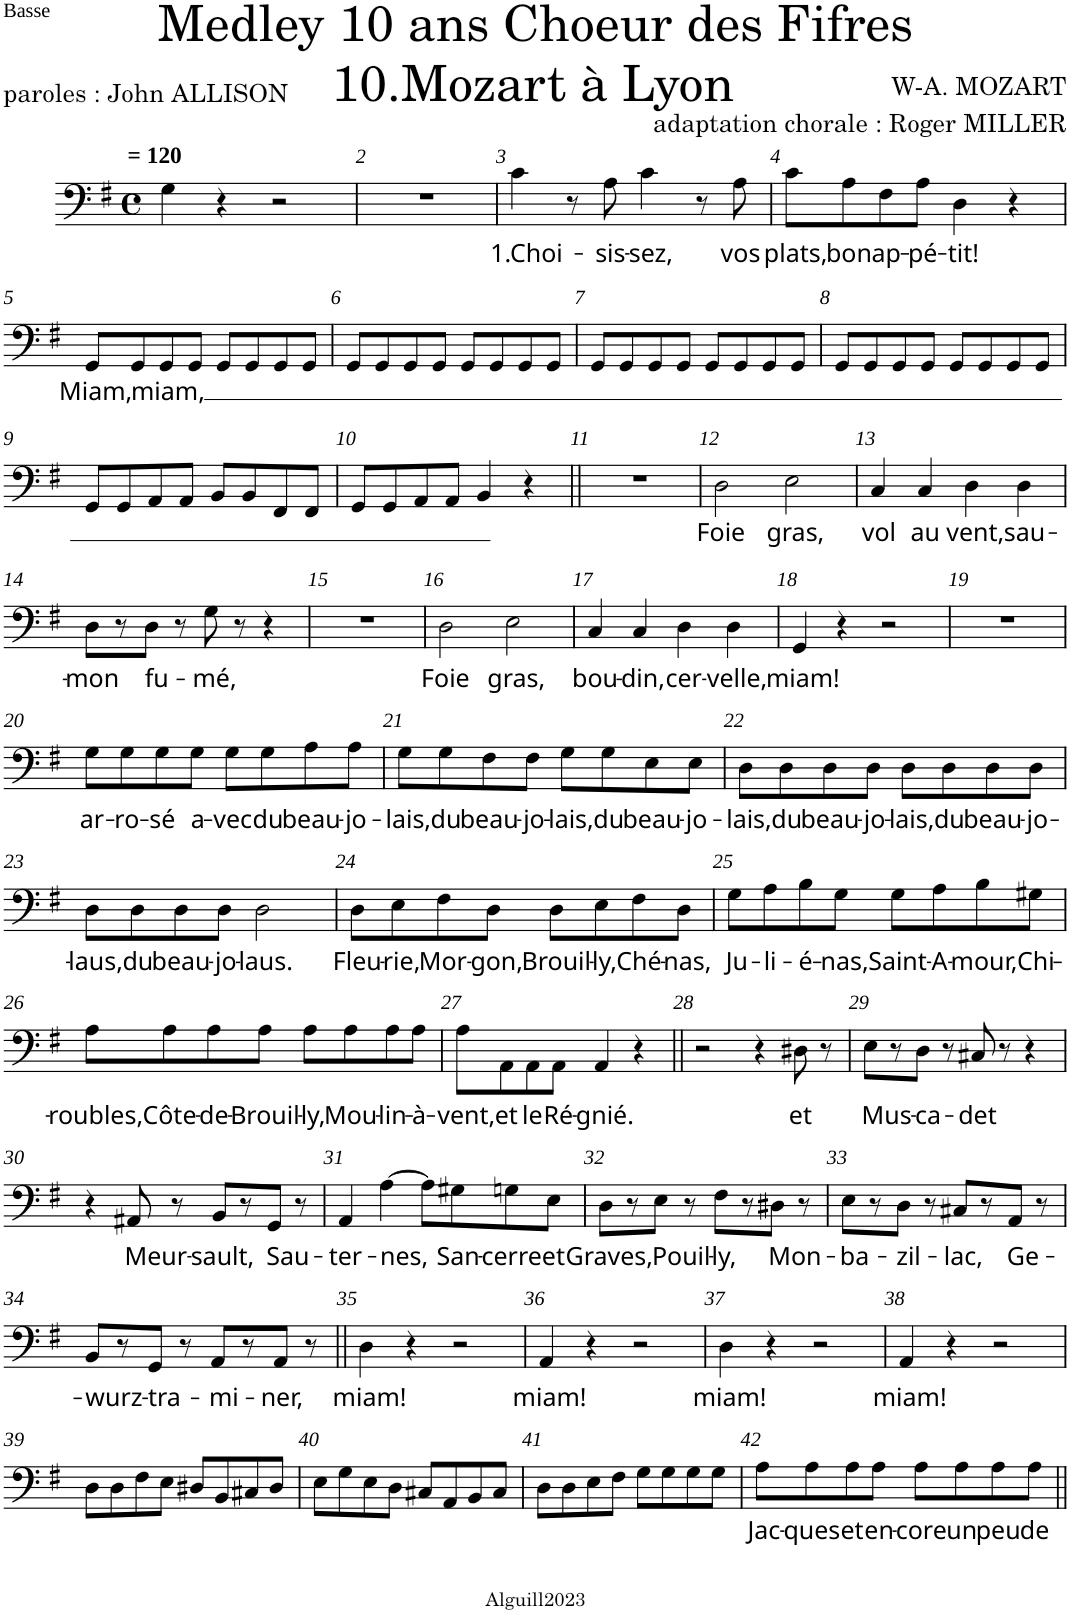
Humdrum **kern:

**kern	**text
*part1	*part1
*staff1	*staff1
*I"Basse	*
*I'Ba.	*
*clefF4	*
*k[f#]	*
*G:	*
*M4/4	*
*met(c)	*
=1	=1
!LO:TX:a:B:t== 120	!
4G\	.
4r	.
2r	.
=2	=2
1r	.
=3	=3
!	!LO:LY:b
4c\	1.Choi-
8r	.
!	!LO:LY:b
8A\	-sis-
!	!LO:LY:b
4c\	-sez,
8r	.
!	!LO:LY:b
8A\	vos
=4	=4
!	!LO:LY:b
8c\L	plats,
!	!LO:LY:b
8A\	bon
!	!LO:LY:b
8F#\	ap-
!	!LO:LY:b
8A\J	-pé-
!	!LO:LY:b
4D\	-tit!
4r	.
!!LO:LB:g=z
=5	=5
!	!LO:LY:b
8GG/L	Miam,
!	!LO:LY:b
8GG/	miam,
8GG/	.
8GG/J	.
8GG/L	.
8GG/	.
8GG/	.
8GG/J	.
=6	=6
8GG/L	.
8GG/	.
8GG/	.
8GG/J	.
8GG/L	.
8GG/	.
8GG/	.
8GG/J	.
=7	=7
8GG/L	.
8GG/	.
8GG/	.
8GG/J	.
8GG/L	.
8GG/	.
8GG/	.
8GG/J	.
=8	=8
8GG/L	.
8GG/	.
8GG/	.
8GG/J	.
8GG/L	.
8GG/	.
8GG/	.
8GG/J	.
!!LO:LB:g=z
=9	=9
8GG/L	.
8GG/	.
8AA/	.
8AA/J	.
8BB/L	.
8BB/	.
8FF#/	.
8FF#/J	.
=10	=10
8GG/L	.
8GG/	.
8AA/	.
8AA/J	.
4BB/	.
4r	.
=11||	=11||
1r	.
=12	=12
!	!LO:LY:b
2D\	Foie
!	!LO:LY:b
2E\	gras,
=13	=13
!	!LO:LY:b
4C/	vol
!	!LO:LY:b
4C/	au
!	!LO:LY:b
4D\	vent,
!	!LO:LY:b
4D\	sau-
!!LO:LB:g=z
=14	=14
!	!LO:LY:b
8D\L	-mon
8r	.
!	!LO:LY:b
8D\J	fu-
8r	.
!	!LO:LY:b
8G\	-mé,
8r	.
4r	.
=15	=15
1r	.
=16	=16
!	!LO:LY:b
2D\	Foie
!	!LO:LY:b
2E\	gras,
=17	=17
!	!LO:LY:b
4C/	bou-
!	!LO:LY:b
4C/	-din,
!	!LO:LY:b
4D\	cer-
!	!LO:LY:b
4D\	-velle,
=18	=18
!	!LO:LY:b
4GG/	miam!
4r	.
2r	.
=19	=19
1r	.
!!LO:LB:g=z
=20	=20
!	!LO:LY:b
8G\L	ar-
!	!LO:LY:b
8G\	-ro-
!	!LO:LY:b
8G\	-sé
!	!LO:LY:b
8G\J	a-
!	!LO:LY:b
8G\L	-vec
!	!LO:LY:b
8G\	du
!	!LO:LY:b
8A\	beau-
!	!LO:LY:b
8A\J	-jo-
=21	=21
!	!LO:LY:b
8G\L	-lais,
!	!LO:LY:b
8G\	du
!	!LO:LY:b
8F#\	beau-
!	!LO:LY:b
8F#\J	-jo-
!	!LO:LY:b
8G\L	-lais,
!	!LO:LY:b
8G\	du
!	!LO:LY:b
8E\	beau-
!	!LO:LY:b
8E\J	-jo-
=22	=22
!	!LO:LY:b
8D\L	-lais,
!	!LO:LY:b
8D\	du
!	!LO:LY:b
8D\	beau-
!	!LO:LY:b
8D\J	-jo-
!	!LO:LY:b
8D\L	-lais,
!	!LO:LY:b
8D\	du
!	!LO:LY:b
8D\	beau-
!	!LO:LY:b
8D\J	-jo-
!!LO:LB:g=z
=23	=23
!	!LO:LY:b
8D\L	-laus,
!	!LO:LY:b
8D\	du
!	!LO:LY:b
8D\	beau-
!	!LO:LY:b
8D\J	-jo-
!	!LO:LY:b
2D\	-laus.
=24	=24
!	!LO:LY:b
8D\L	Fleu-
!	!LO:LY:b
8E\	-rie,
!	!LO:LY:b
8F#\	Mor-
!	!LO:LY:b
8D\J	-gon,
!	!LO:LY:b
8D\L	Brouil-
!	!LO:LY:b
8E\	-ly,
!	!LO:LY:b
8F#\	Ché-
!	!LO:LY:b
8D\J	-nas,
=25	=25
!	!LO:LY:b
8G\L	Ju-
!	!LO:LY:b
8A\	-li-
!	!LO:LY:b
8B\	-é-
!	!LO:LY:b
8G\J	-nas,
!	!LO:LY:b
8G\L	Saint-
!	!LO:LY:b
8A\	-A-
!	!LO:LY:b
8B\	-mour,
!	!LO:LY:b
8G#X\J	Chi-
!!LO:LB:g=z
=26	=26
!	!LO:LY:b
8A\L	-roubles,
!	!LO:LY:b
8A\	Côte-
!	!LO:LY:b
8A\	-de-
!	!LO:LY:b
8A\J	-Brouil-
!	!LO:LY:b
8A\L	-ly,
!	!LO:LY:b
8A\	Mou-
!	!LO:LY:b
8A\	-lin-
!	!LO:LY:b
8A\J	-à-
=27	=27
!	!LO:LY:b
8A\L	-vent,
!	!LO:LY:b
8AA\	et
!	!LO:LY:b
8AA\	le
!	!LO:LY:b
8AA\J	Ré-
!	!LO:LY:b
4AA/	-gnié.
4r	.
=28||	=28||
2r	.
4r	.
!	!LO:LY:b
8D#X\	et
8r	.
=29	=29
!	!LO:LY:b
8E\L	Mus-
8r	.
!	!LO:LY:b
8D\J	-ca-
8r	.
!	!LO:LY:b
8C#X/	-det
8r	.
4r	.
!!LO:LB:g=z
=30	=30
4r	.
!	!LO:LY:b
8AA#X/	Meur-
8r	.
!	!LO:LY:b
8BB/L	-sault,
8r	.
!	!LO:LY:b
8GG/J	Sau-
8r	.
=31	=31
!	!LO:LY:b
4AA/	-ter-
!	!LO:LY:b
[4A\	-nes,
8A\L]	.
!	!LO:LY:b
8G#X\	San-
!	!LO:LY:b
8Gn\	-cerre
!	!LO:LY:b
8E\J	et
=32	=32
!	!LO:LY:b
8D\L	Graves,
8r	.
!	!LO:LY:b
8E\J	Pouil-
8r	.
!	!LO:LY:b
8F#\L	-ly,
8r	.
!	!LO:LY:b
8D#X\J	Mon-
8r	.
=33	=33
!	!LO:LY:b
8E\L	-ba-
8r	.
!	!LO:LY:b
8D\J	-zil-
8r	.
!	!LO:LY:b
8C#X/L	-lac,
8r	.
!	!LO:LY:b
8AA/J	Ge-
8r	.
!!LO:LB:g=z
=34	=34
!	!LO:LY:b
8BB/L	-wurz-
8r	.
!	!LO:LY:b
8GG/J	-tra-
8r	.
!	!LO:LY:b
8AA/L	-mi-
8r	.
!	!LO:LY:b
8AA/J	-ner,
8r	.
=35||	=35||
!	!LO:LY:b
4D\	miam!
4r	.
2r	.
=36	=36
!	!LO:LY:b
4AA/	miam!
4r	.
2r	.
=37	=37
!	!LO:LY:b
4D\	miam!
4r	.
2r	.
=38	=38
!	!LO:LY:b
4AA/	miam!
4r	.
2r	.
!!LO:LB:g=z
=39	=39
8D\L	.
8D\	.
8F#\	.
8E\J	.
8D#X/L	.
8BB/	.
8C#X/	.
8D#/J	.
=40	=40
8E\L	.
8G\	.
8E\	.
8D\J	.
8C#X/L	.
8AA/	.
8BB/	.
8C#/J	.
=41	=41
8D\L	.
8D\	.
8E\	.
8F#\J	.
8G\L	.
8G\	.
8G\	.
8G\J	.
=42	=42
!	!LO:LY:b
8A\L	Jac-
!	!LO:LY:b
8A\	-ques
!	!LO:LY:b
8A\	et
!	!LO:LY:b
8A\J	en-
!	!LO:LY:b
8A\L	-core
!	!LO:LY:b
8A\	un
!	!LO:LY:b
8A\	peu
!	!LO:LY:b
8A\J	de
=||	=||
*-	*-
